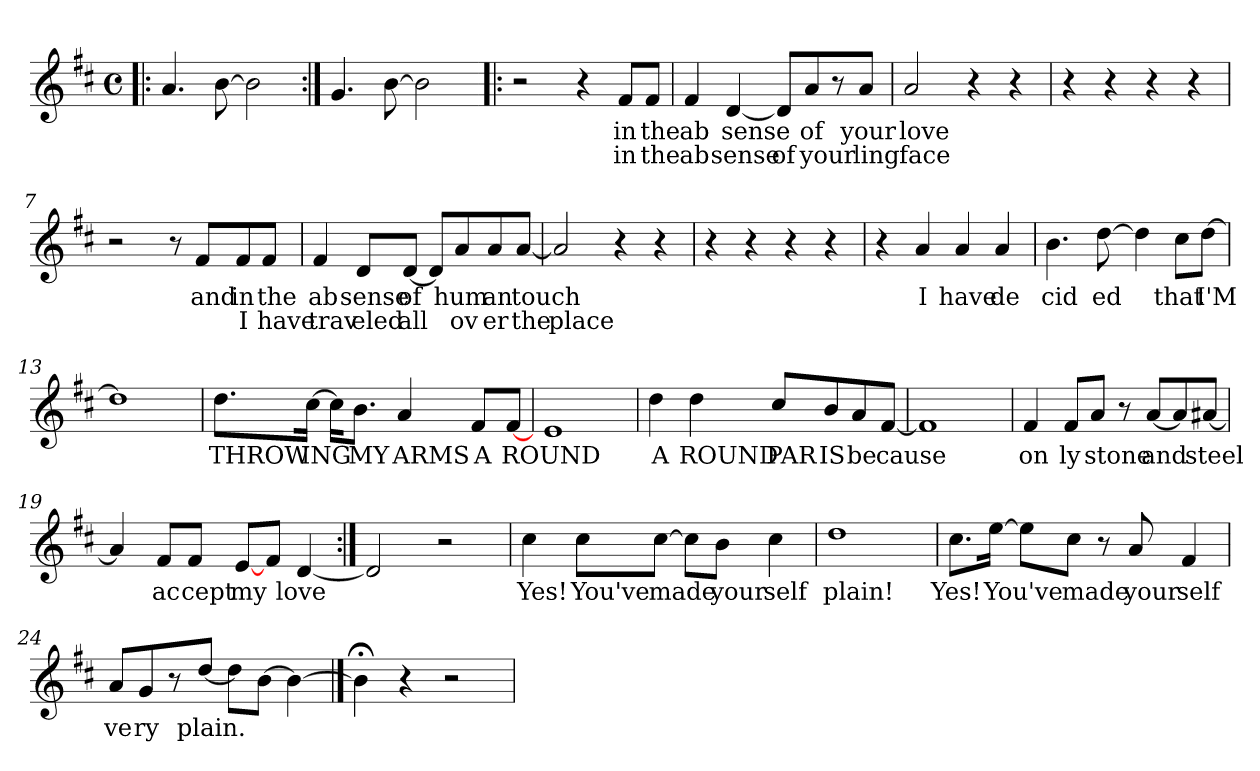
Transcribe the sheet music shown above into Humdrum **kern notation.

**kern	**text	**text
*part1	*part1	*part1
*staff1	*staff1	*staff1
*clefG2	*	*
*k[f#c#]	*	*
*D:	*	*
*M4/4	*	*
*met(c)	*	*
=1!|:	=1!|:	=1!|:
4.a/	.	.
[8b\	.	.
2b\]	.	.
=2:|!	=2:|!	=2:|!
4.g/	.	.
[8b\	.	.
2b\]	.	.
=3!|:	=3!|:	=3!|:
2r	.	.
4r	1.	2.
8f#/L	in	in
8f#/J	the	the
!!LO:LB:g=z
=4	=4	=4
4f#/	ab	ab
[4d/	sense	sense
8d/L]	.	of
8a/	of	your
8r	.	smil
8a/J	your	ling
=5	=5	=5
2a/	love	face
4r	.	.
4r	.	.
=6	=6	=6
4r	.	.
4r	.	.
4r	.	.
4r	.	.
=7	=7	=7
2r	.	.
8r	.	.
8f#/L	and	.
8f#/	in	I
8f#/J	the	have
!!LO:LB:g=z
=8	=8	=8
4f#/	ab	trav
8d/L	sense	eled
[8d/J	of	all
8d/L]	.	.
8a/	hum	ov
8a/	an	er
[8a/J	touch	the
=9	=9	=9
2a/]	.	place
4r	.	.
4r	.	.
=10	=10	=10
4r	.	.
4r	.	.
4r	.	.
4r	.	.
!!LO:LB:g=z
=11	=11	=11
4r	.	.
4a/	I	.
4a/	have	.
4a/	de	.
=12	=12	=12
4.b\	cid	.
[8dd\	ed	.
4dd\]	.	.
8cc#\L	that	.
[8dd\J	I'M	.
=13	=13	=13
1dd]	.	.
!!LO:LB:g=z
=14	=14	=14
8.dd\L	THROW	.
[16cc#\Jk	ING	.
16cc#\KL]	.	.
8.b\J	MY	.
4a/	ARMS	.
8f#/L	A	.
[8f#/J	ROUND	.
=15	=15	=15
1e	.	.
=16	=16	=16
4dd\	A	.
4dd\	ROUND	.
8cc#/L	PAR	.
8b/	IS	.
8a/	be	.
[8f#/J	cause	.
=17	=17	=17
1f#]	.	.
!!LO:LB:g=z
=18	=18	=18
4f#/	on	.
8f#/L	ly	.
8a/J	stone	.
8r	.	.
[8a/L	and	.
8a/]	.	.
[8a#X/J	steel	.
=19	=19	=19
4a#/]	.	.
8f#/L	ac	.
8f#/J	cept	.
[8e/L	my	.
8f#/J	.	.
[4d/	love	.
=20:|!	=20:|!	=20:|!
2d/]	.	.
2r	.	.
!!LO:LB:g=z
=21	=21	=21
4cc#\	Yes!	.
8cc#\L	You've	.
[8cc#\J	made	.
8cc#\L]	.	.
8b\J	your	.
4cc#\	self	.
=22	=22	=22
1dd	plain!	.
=23	=23	=23
8.cc#\L	Yes!	.
[16ee\Jk	You've	.
8ee\L]	.	.
8cc#\J	made	.
8r	.	.
8a/	your	.
4f#/	self	.
=24	=24	=24
8a/L	ve	.
8g/	ry	.
8r	.	.
[8dd/J	plain.	.
8dd\L]	.	.
[8b\J	.	.
4b\_	.	.
==25	==25	==25
4b;<\]	.	.
4r	.	.
2r	.	.
=	=	=
*-	*-	*-
